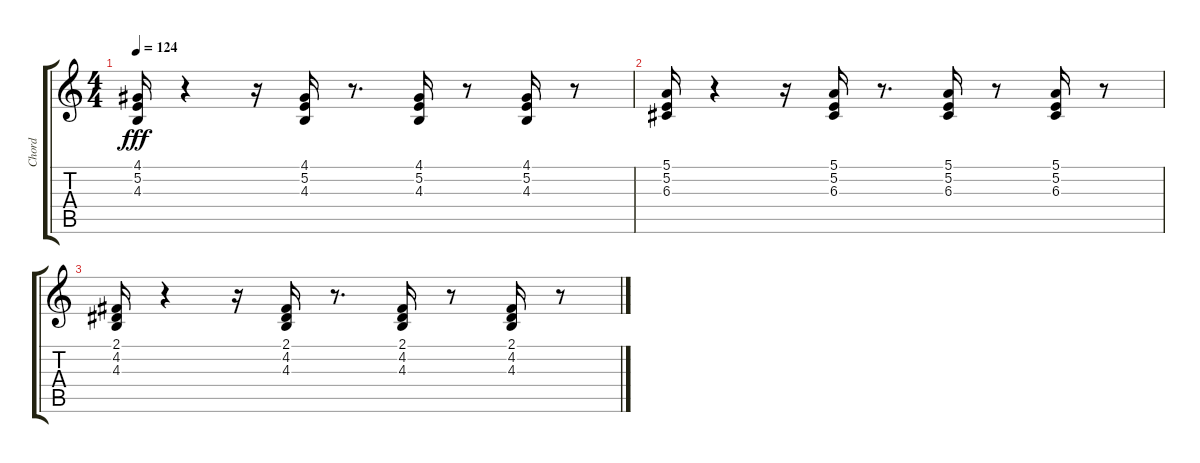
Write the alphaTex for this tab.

\track ("Chord" "Chord") {instrument electricpiano2}
\staff {score tabs}
\tuning (E4 B3 G3 D3 A2 E2) {hide}
\ts (4 4)
\tempo 124
\clef g2
\ks c
(4.1 5.2 4.3).16{dy fff} r.4 r.16 (4.1 5.2 4.3).16 r.8{d} (4.1 5.2 4.3).16 r.8 (4.1 5.2 4.3).16 r.8 |
(5.1 5.2 6.3).16 r.4 r.16 (5.1 5.2 6.3).16 r.8{d} (5.1 5.2 6.3).16 r.8 (5.1 5.2 6.3).16 r.8 |
(2.1 4.2 4.3).16 r.4 r.16 (2.1 4.2 4.3).16 r.8{d} (2.1 4.2 4.3).16 r.8 (2.1 4.2 4.3).16 r.8
